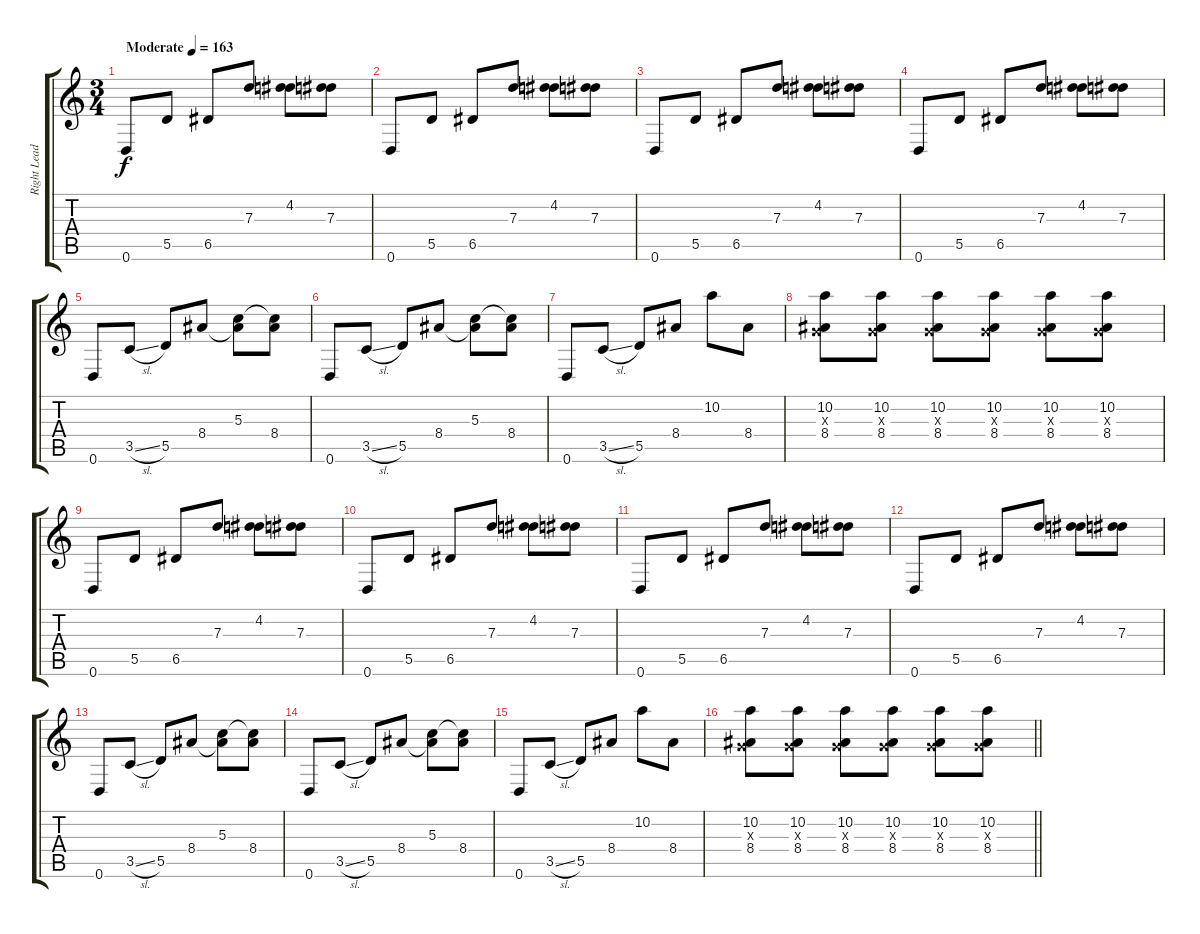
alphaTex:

\track ("Right Lead" "Right Lead") {instrument distortionguitar}
\staff {score tabs}
\tuning (E4 B3 G3 D3 A2 D2) {hide}
\ts (3 4)
\section ("" "")
\tempo (163 "Moderate")
\clef g2
\ks c
0.6.8{dy f instrument distortionguitar} 5.5.8 6.5.8 7.3.8 (4.2 7.3{t}).8 (4.2{t} 7.3).8 |
0.6.8 5.5.8 6.5.8 7.3.8 (4.2 7.3{t}).8 (4.2{t} 7.3).8 |
0.6.8 5.5.8 6.5.8 7.3.8 (4.2 7.3{t}).8 (4.2{t} 7.3).8 |
0.6.8 5.5.8 6.5.8 7.3.8 (4.2 7.3{t}).8 (4.2{t} 7.3).8 |
0.6.8 3.5{sl}.8 5.5.8 8.4.8 (5.3 8.4{t}).8 (5.3{t} 8.4).8 |
0.6.8 3.5{sl}.8 5.5.8 8.4.8 (5.3 8.4{t}).8 (5.3{t} 8.4).8 |
0.6.8 3.5{sl}.8 5.5.8 8.4.8 10.2.8 8.4.8 |
(10.2 0.3{x} 8.4).8 (10.2 0.3{x} 8.4).8 (10.2 0.3{x} 8.4).8 (10.2 0.3{x} 8.4).8 (10.2 0.3{x} 8.4).8 (10.2 0.3{x} 8.4).8 |
0.6.8 5.5.8 6.5.8 7.3.8 (4.2 7.3{t}).8 (4.2{t} 7.3).8 |
0.6.8 5.5.8 6.5.8 7.3.8 (4.2 7.3{t}).8 (4.2{t} 7.3).8 |
0.6.8 5.5.8 6.5.8 7.3.8 (4.2 7.3{t}).8 (4.2{t} 7.3).8 |
0.6.8 5.5.8 6.5.8 7.3.8 (4.2 7.3{t}).8 (4.2{t} 7.3).8 |
0.6.8 3.5{sl}.8 5.5.8 8.4.8 (5.3 8.4{t}).8 (5.3{t} 8.4).8 |
0.6.8 3.5{sl}.8 5.5.8 8.4.8 (5.3 8.4{t}).8 (5.3{t} 8.4).8 |
0.6.8 3.5{sl}.8 5.5.8 8.4.8 10.2.8 8.4.8 |
\barLineRight lightlight
(10.2 0.3{x} 8.4).8 (10.2 0.3{x} 8.4).8 (10.2 0.3{x} 8.4).8 (10.2 0.3{x} 8.4).8 (10.2 0.3{x} 8.4).8 (10.2 0.3{x} 8.4).8
